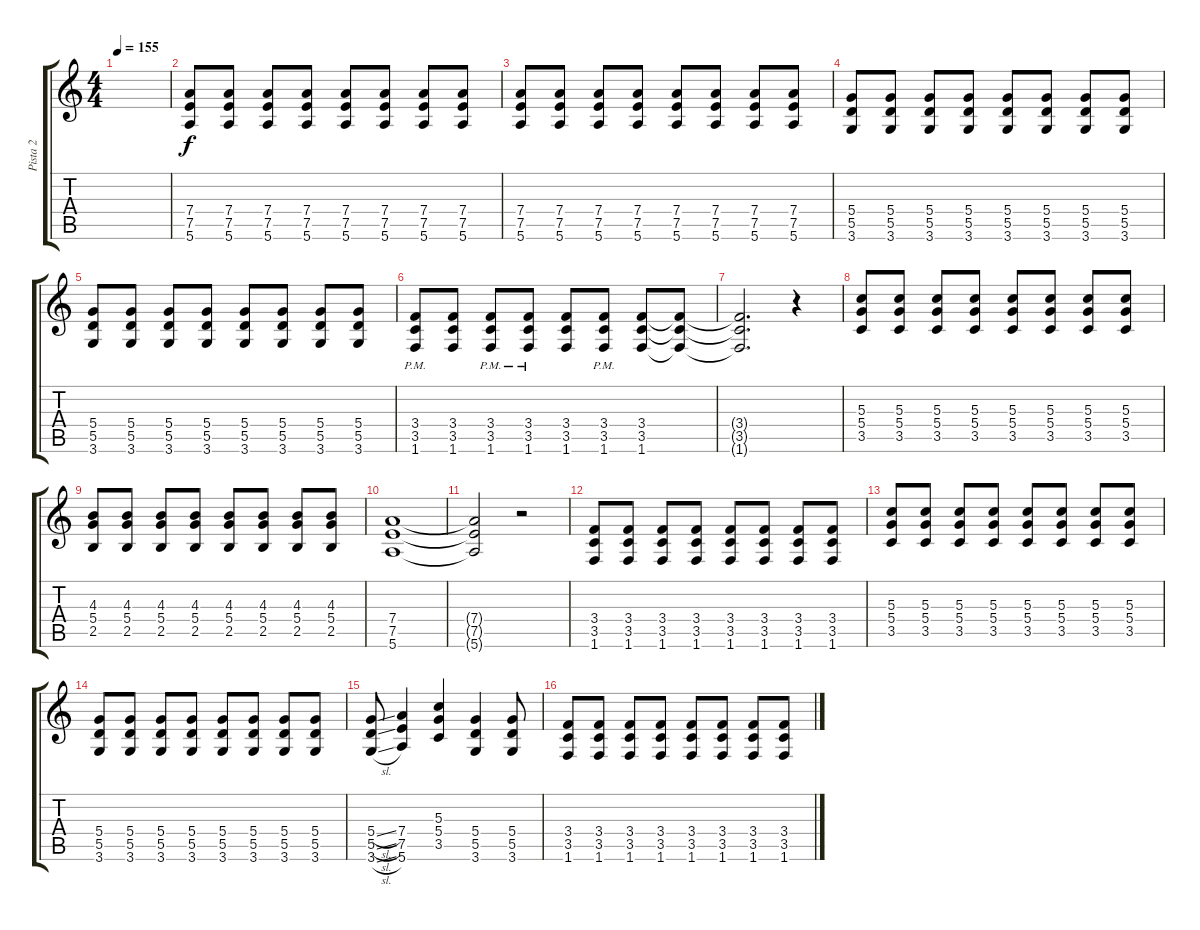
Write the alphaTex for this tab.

\track ("Pista 2" "Pista 2") {instrument distortionguitar}
\staff {score tabs}
\tuning (E4 B3 G3 D3 A2 E2) {hide}
\ts (4 4)
\tempo 155
\clef g2
\ks c
|
(7.4 7.5 5.6).8 (7.4 7.5 5.6).8 (7.4 7.5 5.6).8 (7.4 7.5 5.6).8 (7.4 7.5 5.6).8 (7.4 7.5 5.6).8 (7.4 7.5 5.6).8 (7.4 7.5 5.6).8 |
(7.4 7.5 5.6).8 (7.4 7.5 5.6).8 (7.4 7.5 5.6).8 (7.4 7.5 5.6).8 (7.4 7.5 5.6).8 (7.4 7.5 5.6).8 (7.4 7.5 5.6).8 (7.4 7.5 5.6).8 |
(5.4 5.5 3.6).8 (5.4 5.5 3.6).8 (5.4 5.5 3.6).8 (5.4 5.5 3.6).8 (5.4 5.5 3.6).8 (5.4 5.5 3.6).8 (5.4 5.5 3.6).8 (5.4 5.5 3.6).8 |
(5.4 5.5 3.6).8 (5.4 5.5 3.6).8 (5.4 5.5 3.6).8 (5.4 5.5 3.6).8 (5.4 5.5 3.6).8 (5.4 5.5 3.6).8 (5.4 5.5 3.6).8 (5.4 5.5 3.6).8 |
(3.4{pm} 3.5{pm} 1.6{pm}).8 (3.4 3.5 1.6).8 (3.4{pm} 3.5{pm} 1.6{pm}).8 (3.4{pm} 3.5{pm} 1.6{pm}).8 (3.4 3.5 1.6).8 (3.4{pm} 3.5{pm} 1.6{pm}).8 (3.4 3.5 1.6).8 (3.4{t} 3.5{t} 1.6{t}).8 |
(3.4{t} 3.5{t} 1.6{t}).2{d} r.4 |
(5.3 5.4 3.5).8 (5.3 5.4 3.5).8 (5.3 5.4 3.5).8 (5.3 5.4 3.5).8 (5.3 5.4 3.5).8 (5.3 5.4 3.5).8 (5.3 5.4 3.5).8 (5.3 5.4 3.5).8 |
(4.3 5.4 2.5).8 (4.3 5.4 2.5).8 (4.3 5.4 2.5).8 (4.3 5.4 2.5).8 (4.3 5.4 2.5).8 (4.3 5.4 2.5).8 (4.3 5.4 2.5).8 (4.3 5.4 2.5).8 |
(7.4 7.5 5.6).1 |
(7.4{t} 7.5{t} 5.6{t}).2 r.2 |
(3.4 3.5 1.6).8 (3.4 3.5 1.6).8 (3.4 3.5 1.6).8 (3.4 3.5 1.6).8 (3.4 3.5 1.6).8 (3.4 3.5 1.6).8 (3.4 3.5 1.6).8 (3.4 3.5 1.6).8 |
(5.3 5.4 3.5).8 (5.3 5.4 3.5).8 (5.3 5.4 3.5).8 (5.3 5.4 3.5).8 (5.3 5.4 3.5).8 (5.3 5.4 3.5).8 (5.3 5.4 3.5).8 (5.3 5.4 3.5).8 |
(5.4 5.5 3.6).8 (5.4 5.5 3.6).8 (5.4 5.5 3.6).8 (5.4 5.5 3.6).8 (5.4 5.5 3.6).8 (5.4 5.5 3.6).8 (5.4 5.5 3.6).8 (5.4 5.5 3.6).8 |
(5.4{sl} 5.5{sl} 3.6{sl}).8 (7.4 7.5 5.6).4 (5.3 5.4 3.5).4 (5.4 5.5 3.6).4 (5.4 5.5 3.6).8 |
(3.4 3.5 1.6).8 (3.4 3.5 1.6).8 (3.4 3.5 1.6).8 (3.4 3.5 1.6).8 (3.4 3.5 1.6).8 (3.4 3.5 1.6).8 (3.4 3.5 1.6).8 (3.4 3.5 1.6).8
